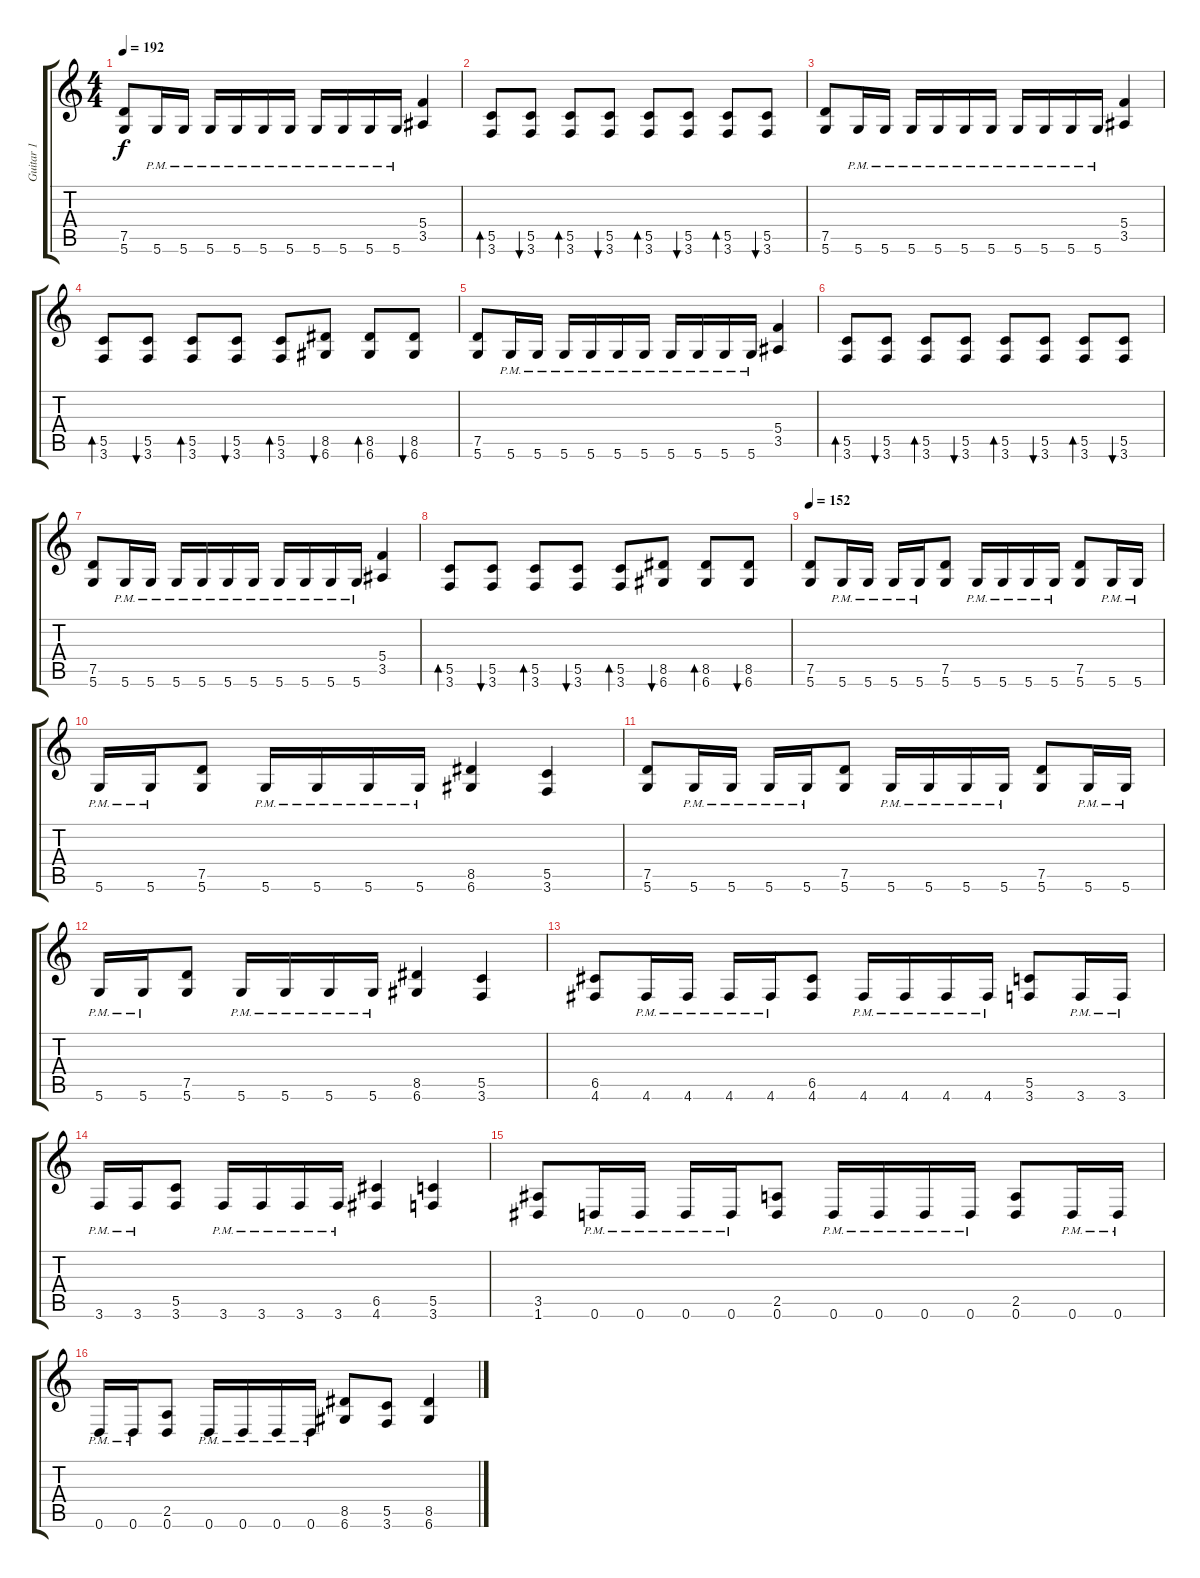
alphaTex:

\track ("Guitar 1" "Guitar 1") {instrument distortionguitar}
\staff {score tabs}
\tuning (D4 A3 F3 C3 G2 D2) {hide}
\ts (4 4)
\tempo 192
\clef g2
\ks c
(7.5 5.6).8{dy f} 5.6{pm}.16 5.6{pm}.16 5.6{pm}.16 5.6{pm}.16 5.6{pm}.16 5.6{pm}.16 5.6{pm}.16 5.6{pm}.16 5.6{pm}.16 5.6{pm}.16 (5.4 3.5).4 |
(5.5 3.6).8{bd 60} (5.5 3.6).8{bu 60} (5.5 3.6).8{bd 60} (5.5 3.6).8{bu 60} (5.5 3.6).8{bd 60} (5.5 3.6).8{bu 60} (5.5 3.6).8{bd 60} (5.5 3.6).8{bu 60} |
(7.5 5.6).8 5.6{pm}.16 5.6{pm}.16 5.6{pm}.16 5.6{pm}.16 5.6{pm}.16 5.6{pm}.16 5.6{pm}.16 5.6{pm}.16 5.6{pm}.16 5.6{pm}.16 (5.4 3.5).4 |
(5.5 3.6).8{bd 60} (5.5 3.6).8{bu 60} (5.5 3.6).8{bd 60} (5.5 3.6).8{bu 60} (5.5 3.6).8{bd 60} (8.5 6.6).8{bu 60} (8.5 6.6).8{bd 60} (8.5 6.6).8{bu 60} |
(7.5 5.6).8 5.6{pm}.16 5.6{pm}.16 5.6{pm}.16 5.6{pm}.16 5.6{pm}.16 5.6{pm}.16 5.6{pm}.16 5.6{pm}.16 5.6{pm}.16 5.6{pm}.16 (5.4 3.5).4 |
(5.5 3.6).8{bd 60} (5.5 3.6).8{bu 60} (5.5 3.6).8{bd 60} (5.5 3.6).8{bu 60} (5.5 3.6).8{bd 60} (5.5 3.6).8{bu 60} (5.5 3.6).8{bd 60} (5.5 3.6).8{bu 60} |
(7.5 5.6).8 5.6{pm}.16 5.6{pm}.16 5.6{pm}.16 5.6{pm}.16 5.6{pm}.16 5.6{pm}.16 5.6{pm}.16 5.6{pm}.16 5.6{pm}.16 5.6{pm}.16 (5.4 3.5).4 |
(5.5 3.6).8{bd 60} (5.5 3.6).8{bu 60} (5.5 3.6).8{bd 60} (5.5 3.6).8{bu 60} (5.5 3.6).8{bd 60} (8.5 6.6).8{bu 60} (8.5 6.6).8{bd 60} (8.5 6.6).8{bu 60} |
\tempo 152
(7.5 5.6).8 5.6{pm}.16 5.6{pm}.16 5.6{pm}.16 5.6{pm}.16 (7.5 5.6).8 5.6{pm}.16 5.6{pm}.16 5.6{pm}.16 5.6{pm}.16 (7.5 5.6).8 5.6{pm}.16 5.6{pm}.16 |
5.6{pm}.16 5.6{pm}.16 (7.5 5.6).8 5.6{pm}.16 5.6{pm}.16 5.6{pm}.16 5.6{pm}.16 (8.5 6.6).4 (5.5 3.6).4 |
(7.5 5.6).8 5.6{pm}.16 5.6{pm}.16 5.6{pm}.16 5.6{pm}.16 (7.5 5.6).8 5.6{pm}.16 5.6{pm}.16 5.6{pm}.16 5.6{pm}.16 (7.5 5.6).8 5.6{pm}.16 5.6{pm}.16 |
5.6{pm}.16 5.6{pm}.16 (7.5 5.6).8 5.6{pm}.16 5.6{pm}.16 5.6{pm}.16 5.6{pm}.16 (8.5 6.6).4 (5.5 3.6).4 |
(6.5 4.6).8 4.6{pm}.16 4.6{pm}.16 4.6{pm}.16 4.6{pm}.16 (6.5 4.6).8 4.6{pm}.16 4.6{pm}.16 4.6{pm}.16 4.6{pm}.16 (5.5 3.6).8 3.6{pm}.16 3.6{pm}.16 |
3.6{pm}.16 3.6{pm}.16 (5.5 3.6).8 3.6{pm}.16 3.6{pm}.16 3.6{pm}.16 3.6{pm}.16 (6.5 4.6).4 (5.5 3.6).4 |
(3.5 1.6).8 0.6{pm}.16 0.6{pm}.16 0.6{pm}.16 0.6{pm}.16 (2.5 0.6).8 0.6{pm}.16 0.6{pm}.16 0.6{pm}.16 0.6{pm}.16 (2.5 0.6).8 0.6{pm}.16 0.6{pm}.16 |
0.6{pm}.16 0.6{pm}.16 (2.5 0.6).8 0.6{pm}.16 0.6{pm}.16 0.6{pm}.16 0.6{pm}.16 (8.5 6.6).8 (5.5 3.6).8 (8.5 6.6).4
